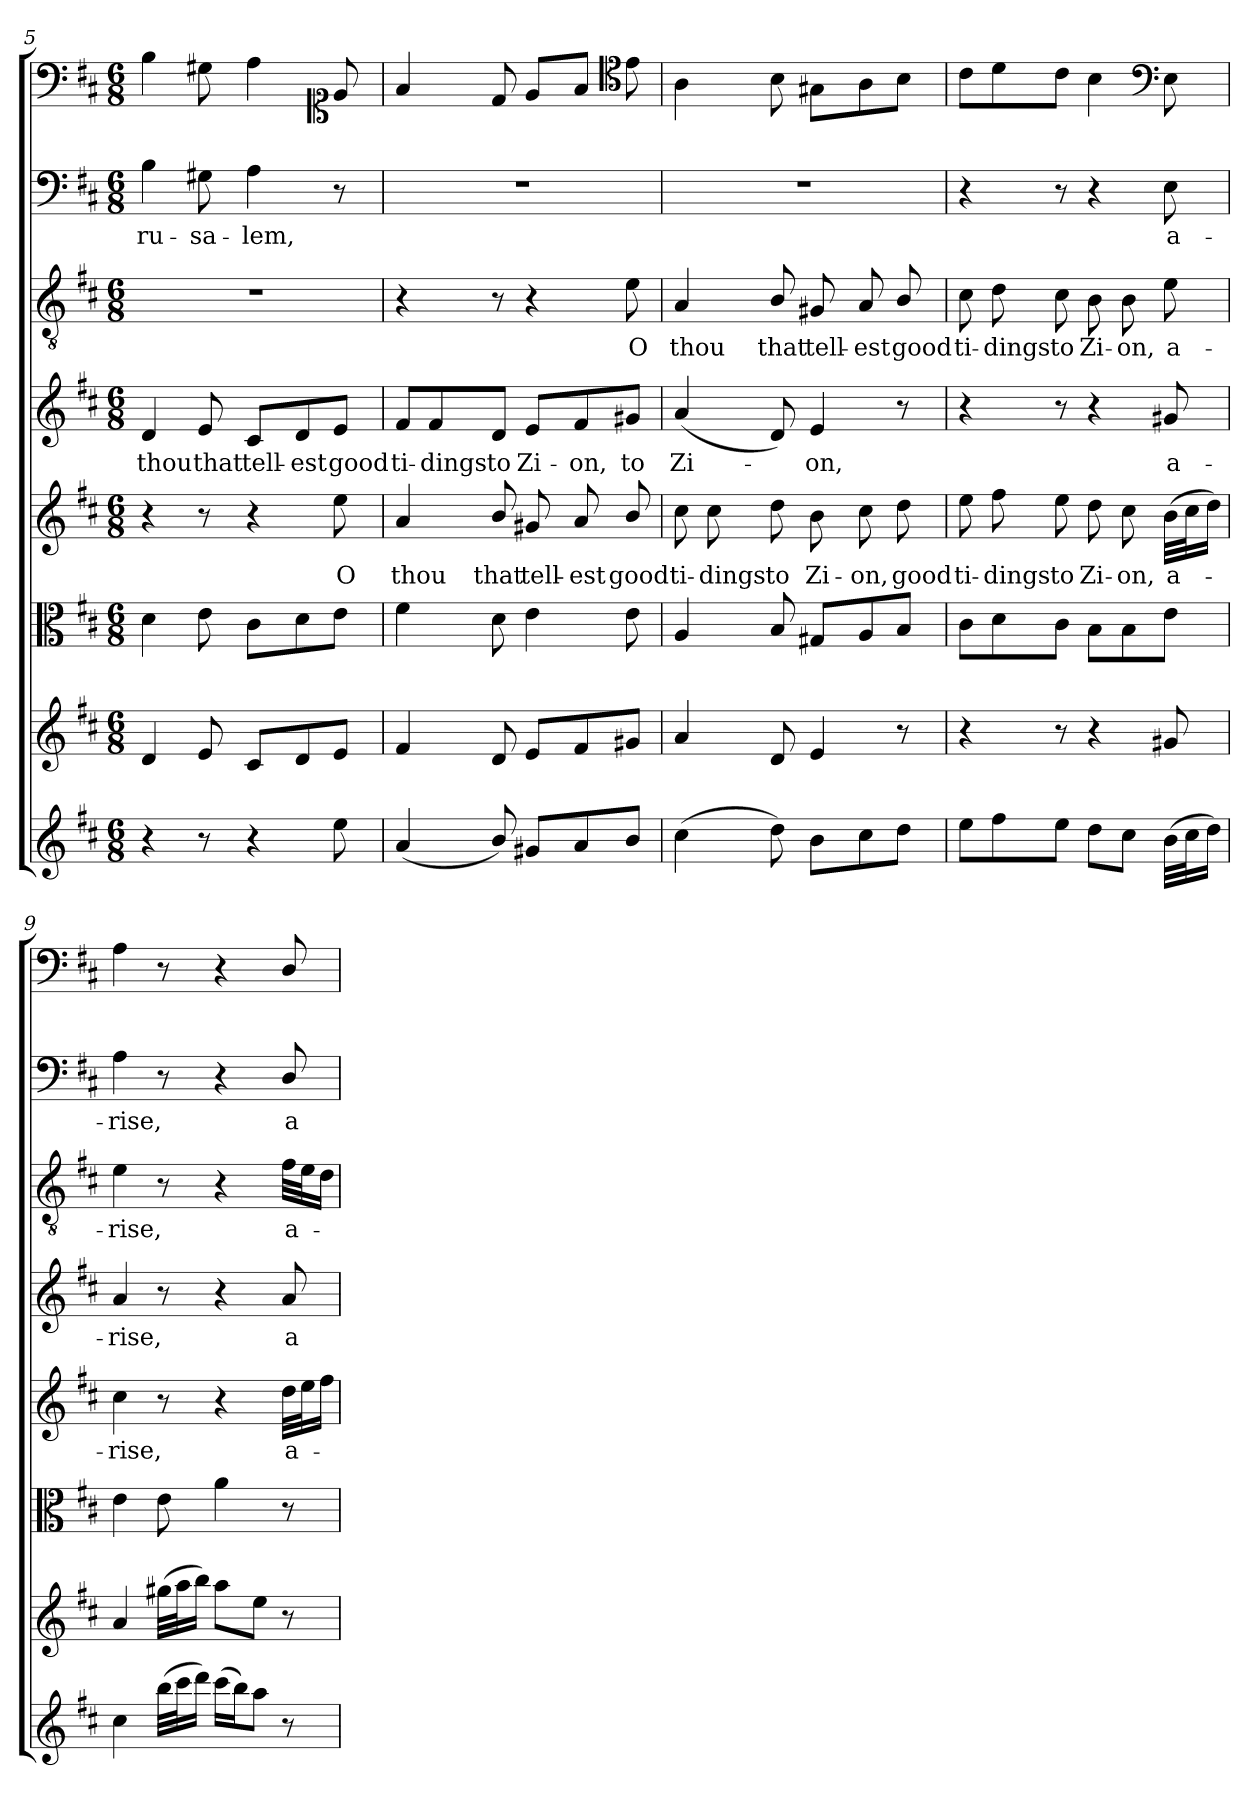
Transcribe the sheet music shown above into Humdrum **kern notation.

**kern	**kern	**kern	**kern	**text	**kern	**text	**kern	**text	**kern	**text	**kern
*part8	*part7	*part6	*part5	*part5	*part4	*part4	*part3	*part3	*part2	*part2	*part1
*staff8	*staff7	*staff6	*staff5	*staff5	*staff4	*staff4	*staff3	*staff3	*staff2	*staff2	*staff1
*clefG2	*clefG2	*clefC3	*clefG2	*	*clefG2	*	*clefGv2	*	*clefF4	*	*clefF4
*k[f#c#]	*k[f#c#]	*k[f#c#]	*k[f#c#]	*	*k[f#c#]	*	*k[f#c#]	*	*k[f#c#]	*	*k[f#c#]
*D:	*D:	*D:	*D:	*	*D:	*	*D:	*	*D:	*	*D:
*M6/8	*M6/8	*M6/8	*M6/8	*	*M6/8	*	*M6/8	*	*M6/8	*	*M6/8
=5	=5	=5	=5	=5	=5	=5	=5	=5	=5	=5	=5
4r	4d/	4d\	4r	.	4d/	thou	2.r	.	4B\	-ru-	4B\
8r	8e/	8e\	8r	.	8e/	that	.	.	8G#X\	-sa-	8G#X\
4r	8c#/L	8c#\L	4r	.	8c#/L	tell-	.	.	4A\	-lem,	4A\
.	8d/	8d\	.	.	8d/	-est	.	.	.	.	.
*	*	*	*	*	*	*	*	*	*	*	*clefC1
8ee\	8e/J	8e\J	8ee\	O	8e/J	good	.	.	8r	.	8e/
=6	=6	=6	=6	=6	=6	=6	=6	=6	=6	=6	=6
(4a/	4f#/	4f#\	4a/	thou	8f#/L	ti-	4r	.	2.r	.	4f#/
.	.	.	.	.	8f#/	-dings	.	.	.	.	.
8b/)	8d/	8d\	8b/	that	8d/J	to	8r	.	.	.	8d/
8g#X/L	8e/L	4e\	8g#X/	tell-	8e/L	Zi-	4r	.	.	.	8e/L
8a/	8f#/	.	8a/	-est	8f#/	-on,	.	.	.	.	8f#/J
*	*	*	*	*	*	*	*	*	*	*	*clefC4
8b/J	8g#X/J	8e\	8b/	good	8g#X/J	to	8e\	O	.	.	8e\
=7	=7	=7	=7	=7	=7	=7	=7	=7	=7	=7	=7
(4cc#\	4a/	4A/	8cc#\	ti-	(4a/	Zi-	4A/	thou	2.r	.	4A\
.	.	.	8cc#\	-dings	.	.	.	.	.	.	.
8dd\)	8d/	8B/	8dd\	to	8d/)	.	8B/	that	.	.	8B\
8b\L	4e/	8G#X/L	8b\	Zi-	4e/	-on,	8G#X/	tell-	.	.	8G#X\L
8cc#\	.	8A/	8cc#\	-on,	.	.	8A/	-est	.	.	8A\
8dd\J	8r	8B/J	8dd\	good	8r	.	8B/	good	.	.	8B\J
=8	=8	=8	=8	=8	=8	=8	=8	=8	=8	=8	=8
8ee\L	4r	8c#\L	8ee\	ti-	4r	.	8c#\	ti-	4r	.	8c#\L
8ff#\	.	8d\	8ff#\	-dings	.	.	8d\	-dings	.	.	8d\
8ee\J	8r	8c#\J	8ee\	to	8r	.	8c#\	to	8r	.	8c#\J
8dd\L	4r	8B\L	8dd\	Zi-	4r	.	8B\	Zi-	4r	.	4B\
8cc#\J	.	8B\	8cc#\	-on,	.	.	8B\	-on,	.	.	.
*	*	*	*	*	*	*	*	*	*	*	*clefF4
(32b\LLL	8g#X/	8e\J	(32b\LLL	a-	8g#X/	a-	8e\	a-	8E\	a-	8E\
32cc#\J	.	.	32cc#\J	.	.	.	.	.	.	.	.
16dd\JJ)	.	.	16dd\JJ)	.	.	.	.	.	.	.	.
=9	=9	=9	=9	=9	=9	=9	=9	=9	=9	=9	=9
4cc#\	4a/	4e\	4cc#\	-rise,	4a/	-rise,	4e\	-rise,	4A\	-rise,	4A\
(32bb\LLL	(32gg#X\LLL	8e\	8r	.	8r	.	8r	.	8r	.	8r
32ccc#\J	32aa\J	.	.	.	.	.	.	.	.	.	.
16ddd\JJ)	16bb\JJ)	.	.	.	.	.	.	.	.	.	.
(16ccc#\LL	8aa\L	4a\	4r	.	4r	.	4r	.	4r	.	4r
16bb\J)	.	.	.	.	.	.	.	.	.	.	.
8aa\J	8ee\J	.	.	.	.	.	.	.	.	.	.
8r	8r	8r	32dd\LLL	a-	8a/	a-	32f#\LLL	a-	8D/	a-	8D/
.	.	.	32ee\J	.	.	.	32e\J	.	.	.	.
.	.	.	16ff#\JJ	.	.	.	16d\JJ	.	.	.	.
=	=	=	=	=	=	=	=	=	=	=	=
*-	*-	*-	*-	*-	*-	*-	*-	*-	*-	*-	*-
